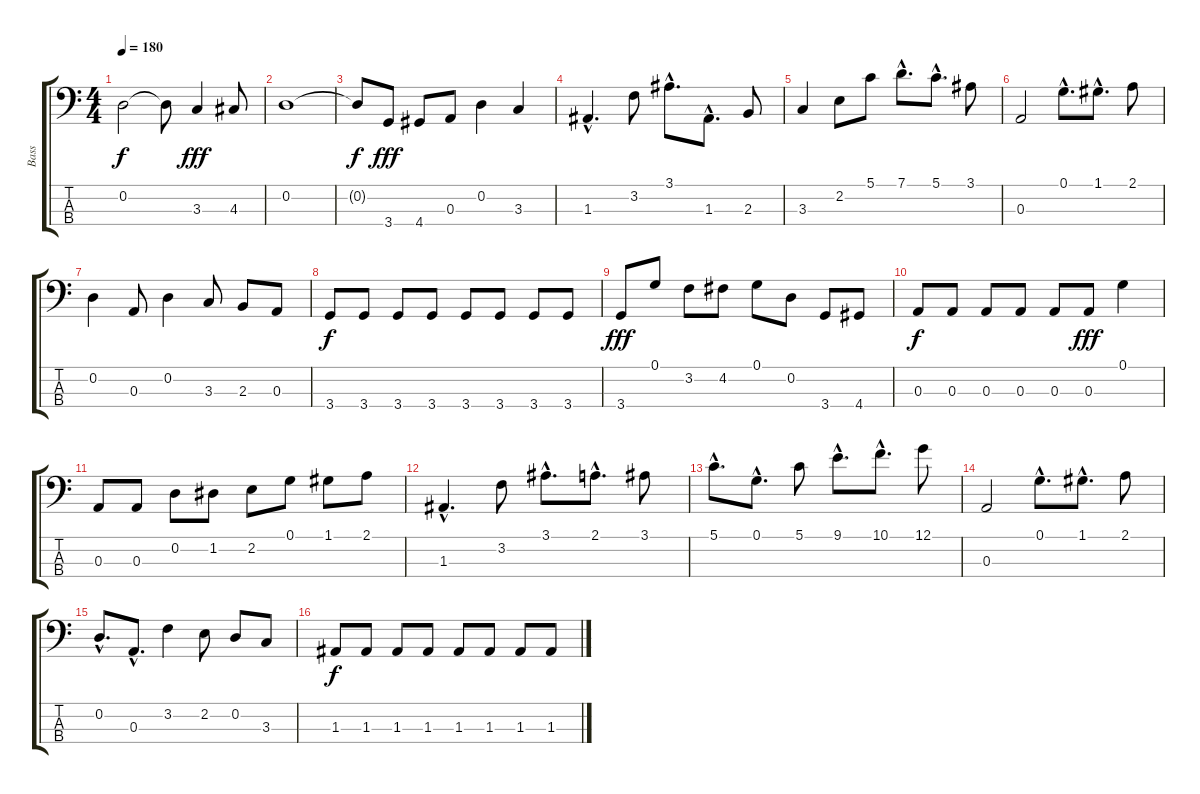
\track ("Bass" "Bass") {instrument electricbasspick}
\staff {score tabs}
\tuning (G2 D2 A1 E1) {hide}
\ts (4 4)
\tempo 180
\clef f4
\ks c
0.2{t}.2{dy f} 0.2{t}.8 3.3.4{dy fff} 4.3.8 |
0.2.1 |
0.2{t}.8{dy f} 3.4.8{dy fff} 4.4.8 0.3.8 0.2.4 3.3.4 |
1.3{hac}.4{d} 3.2.8 3.1{hac}.8{d} 1.3{hac}.8{d} 2.3.8 |
3.3.4 2.2.8 5.1.8 7.1{hac}.8{d} 5.1{hac}.8{d} 3.1.8 |
0.3.2 0.1{hac}.8{d} 1.1{hac}.8{d} 2.1.8 |
0.2.4 0.3.8 0.2.4 3.3.8 2.3.8 0.3.8 |
3.4.8{dy f} 3.4.8 3.4.8 3.4.8 3.4.8 3.4.8 3.4.8 3.4.8 |
3.4.8{dy fff} 0.1.8 3.2.8 4.2.8 0.1.8 0.2.8 3.4.8 4.4.8 |
0.3.8{dy f} 0.3.8 0.3.8 0.3.8 0.3.8 0.3.8{dy fff} 0.1.4 |
0.3.8 0.3.8 0.2.8 1.2.8 2.2.8 0.1.8 1.1.8 2.1.8 |
1.3{hac}.4{d} 3.2.8 3.1{hac}.8{d} 2.1{hac}.8{d} 3.1.8 |
5.1{hac}.8{d} 0.1{hac}.8{d} 5.1.8 9.1{hac}.8{d} 10.1{hac}.8{d} 12.1.8 |
0.3.2 0.1{hac}.8{d} 1.1{hac}.8{d} 2.1.8 |
0.2{hac}.8{d} 0.3{hac}.8{d} 3.2.4 2.2.8 0.2.8 3.3.8 |
1.3.8{dy f} 1.3.8 1.3.8 1.3.8 1.3.8 1.3.8 1.3.8 1.3.8
